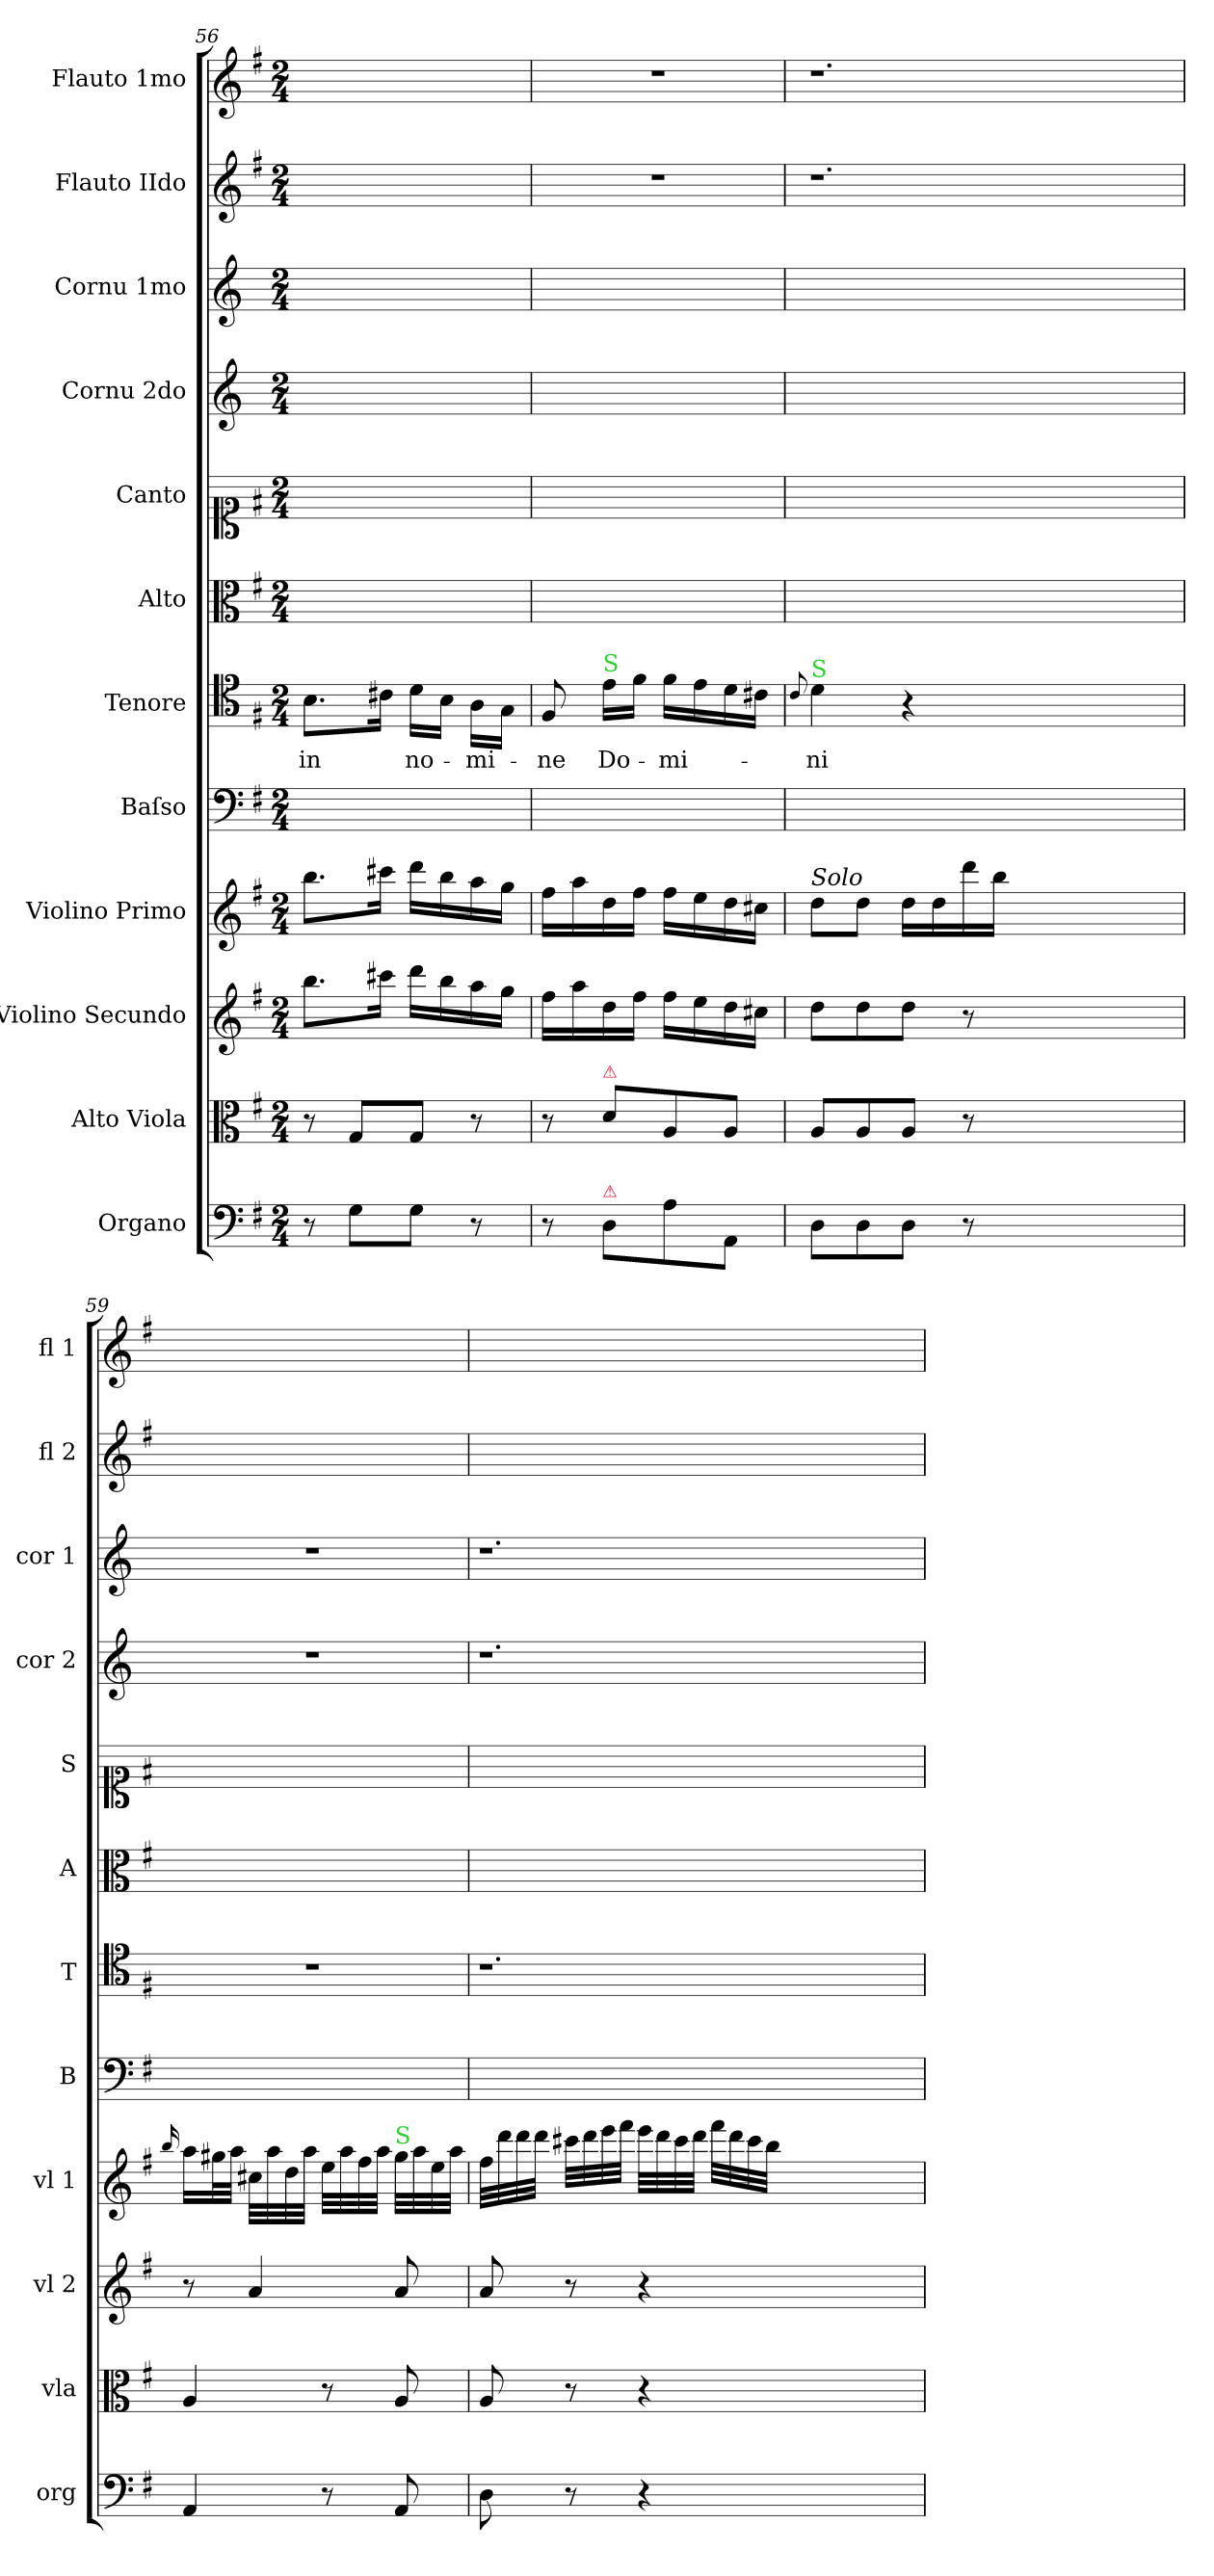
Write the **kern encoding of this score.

**kern	**kern	**kern	**kern	**kern	**kern	**text	**kern	**kern	**kern	**kern	**kern	**kern
*part12	*part11	*part10	*part9	*part8	*part7	*part7	*part6	*part5	*part4	*part3	*part2	*part1
*staff12	*staff11	*staff10	*staff9	*staff8	*staff7	*staff7	*staff6	*staff5	*staff4	*staff3	*staff2	*staff1
*I"Organo	*I"Alto Viola	*I"Violino Secundo	*I"Violino Primo	*I"Baſso	*I"Tenore	*	*I"Alto	*I"Canto	*I"Cornu 2do	*I"Cornu 1mo	*I"Flauto IIdo	*I"Flauto 1mo
*I'org	*I'vla	*I'vl 2	*I'vl 1	*I'B	*I'T	*	*I'A	*I'S	*I'cor 2	*I'cor 1	*I'fl 2	*I'fl 1
*clefF4	*clefC3	*clefG2	*clefG2	*clefF4	*clefC4	*	*clefC3	*clefC1	*clefG2	*clefG2	*clefG2	*clefG2
*	*	*	*	*	*	*	*	*	*ITrd3c5	*ITrd3c5	*	*
*k[f#]	*k[f#]	*k[f#]	*k[f#]	*k[f#]	*k[f#]	*	*k[f#]	*k[f#]	*k[f#]	*k[f#]	*k[f#]	*k[f#]
*G:	*G:	*G:	*G:	*G:	*G:	*	*G:	*G:	*G:	*G:	*G:	*G:
*M2/4	*M2/4	*M2/4	*M2/4	*M2/4	*M2/4	*	*M2/4	*M2/4	*M2/4	*M2/4	*M2/4	*M2/4
=56	=56	=56	=56	=56	=56	=56	=56	=56	=56	=56	=56	=56
8r	8r	8.bb\L	8.bb\L	2ryy	8.B\L	in	2ryy	2ryy	2ryy	2ryy	2ryy	2ryy
8G\L	8G/L	.	.	.	.	.	.	.	.	.	.	.
.	.	16ccc#X\Jk	16ccc#X\Jk	.	16c#X\Jk	.	.	.	.	.	.	.
8G\J	8G/J	16ddd\LL	16ddd\LL	.	16d\LL	no-	.	.	.	.	.	.
.	.	16bb\	16bb\	.	16B\JJ	.	.	.	.	.	.	.
8r	8r	16aa\	16aa\	.	16A\LL	-mi-	.	.	.	.	.	.
.	.	16gg\JJ	16gg\JJ	.	16G\JJ	.	.	.	.	.	.	.
=57	=57	=57	=57	=57	=57	=57	=57	=57	=57	=57	=57	=57
8r	8r	16ff#\LL	16ff#\LL	2ryy	8F#/	-ne	2ryy	2ryy	2ryy	2ryy	2r	2r
.	.	16aa\	16aa\	.	.	.	.	.	.	.	.	.
!	!	!	!	!	!LO:TX:a:color=limegreen:t=S	!	!	!	!	!	!	!
!	!LO:TX:a:color=crimson:t=⚠	!	!	!	!	!	!	!	!	!	!	!
!LO:TX:a:color=crimson:t=⚠	!	!	!	!	!	!	!	!	!	!	!	!
8D\L	8d\L	16dd\	16dd\	.	16e\LL	Do-	.	.	.	.	.	.
.	.	16ff#\JJ	16ff#\JJ	.	16f#\JJ	.	.	.	.	.	.	.
8A\	8A/	16ff#\LL	16ff#\LL	.	16f#\LL	-mi-	.	.	.	.	.	.
.	.	16ee\	16ee\	.	16e\	.	.	.	.	.	.	.
8AA/J	8A/J	16dd\	16dd\	.	16d\	.	.	.	.	.	.	.
.	.	16cc#X\JJ	16cc#X\JJ	.	16c#X\JJ	.	.	.	.	.	.	.
=58	=58	=58	=58	=58	=58	=58	=58	=58	=58	=58	=58	=58
.	.	.	.	.	8qqc/	.	.	.	.	.	.	.
!	!	!	!	!	!LO:TX:a:color=limegreen:t=S	!	!	!	!	!	!	!
!	!	!	!LO:TX:a:i:t=Solo	!	!	!	!	!	!	!	!	!
8D\L	8A/L	8dd\L	8dd\L	2ryy	4d\	-ni	2ryy	2ryy	1.ryy	1.ryy	1.r	1.r
8D\	8A/	8dd\	8dd\J	.	.	.	.	.	.	.	.	.
8D\J	8A/J	8dd\J	16dd\LL	.	4r	.	.	.	.	.	.	.
.	.	.	16dd\	.	.	.	.	.	.	.	.	.
8r	8r	8r	16ddd\	.	.	.	.	.	.	.	.	.
.	.	.	16bb\JJ	.	.	.	.	.	.	.	.	.
1ryy	1ryy	1ryy	1ryy	1ryy	1ryy	.	1ryy	1ryy	.	.	.	.
=59	=59	=59	=59	=59	=59	=59	=59	=59	=59	=59	=59	=59
.	.	.	16qqbb/	.	.	.	.	.	.	.	.	.
4AA/	4A/	8r	16aa\LL	2ryy	2r	.	2ryy	2ryy	2r	2r	2ryy	2ryy
.	.	.	32gg#X\L	.	.	.	.	.	.	.	.	.
.	.	.	32aa\JJJ	.	.	.	.	.	.	.	.	.
.	.	4a/	32cc#X\LLL	.	.	.	.	.	.	.	.	.
.	.	.	32aa\	.	.	.	.	.	.	.	.	.
.	.	.	32dd\	.	.	.	.	.	.	.	.	.
.	.	.	32aa\JJJ	.	.	.	.	.	.	.	.	.
8r	8r	.	32ee\LLL	.	.	.	.	.	.	.	.	.
.	.	.	32aa\	.	.	.	.	.	.	.	.	.
.	.	.	32ff#\	.	.	.	.	.	.	.	.	.
.	.	.	32aa\JJJ	.	.	.	.	.	.	.	.	.
!	!	!	!LO:TX:a:color=limegreen:t=S	!	!	!	!	!	!	!	!	!
8AA/	8A/	8a/	32gg#\LLL	.	.	.	.	.	.	.	.	.
.	.	.	32aa\	.	.	.	.	.	.	.	.	.
.	.	.	32ee\	.	.	.	.	.	.	.	.	.
.	.	.	32aa\JJJ	.	.	.	.	.	.	.	.	.
=60	=60	=60	=60	=60	=60	=60	=60	=60	=60	=60	=60	=60
8D\	8A/	8a/	32ff#\LLL	2ryy	1.r	.	2ryy	2ryy	1.r	1.r	1.ryy	1.ryy
.	.	.	32ddd\	.	.	.	.	.	.	.	.	.
.	.	.	32ddd\	.	.	.	.	.	.	.	.	.
.	.	.	32ddd\JJJ	.	.	.	.	.	.	.	.	.
8r	8r	8r	32ccc#X\LLL	.	.	.	.	.	.	.	.	.
.	.	.	32ddd\	.	.	.	.	.	.	.	.	.
.	.	.	32eee\	.	.	.	.	.	.	.	.	.
.	.	.	32fff#\JJJ	.	.	.	.	.	.	.	.	.
4r	4r	4r	32eee\LLL	.	.	.	.	.	.	.	.	.
.	.	.	32ddd\	.	.	.	.	.	.	.	.	.
.	.	.	32ccc#\	.	.	.	.	.	.	.	.	.
.	.	.	32ddd\JJJ	.	.	.	.	.	.	.	.	.
.	.	.	32fff#\LLL	.	.	.	.	.	.	.	.	.
.	.	.	32ddd\	.	.	.	.	.	.	.	.	.
.	.	.	32ccc#\	.	.	.	.	.	.	.	.	.
.	.	.	32bb\JJJ	.	.	.	.	.	.	.	.	.
1ryy	1ryy	1ryy	1ryy	1ryy	.	.	1ryy	1ryy	.	.	.	.
=	=	=	=	=	=	=	=	=	=	=	=	=
*-	*-	*-	*-	*-	*-	*-	*-	*-	*-	*-	*-	*-
